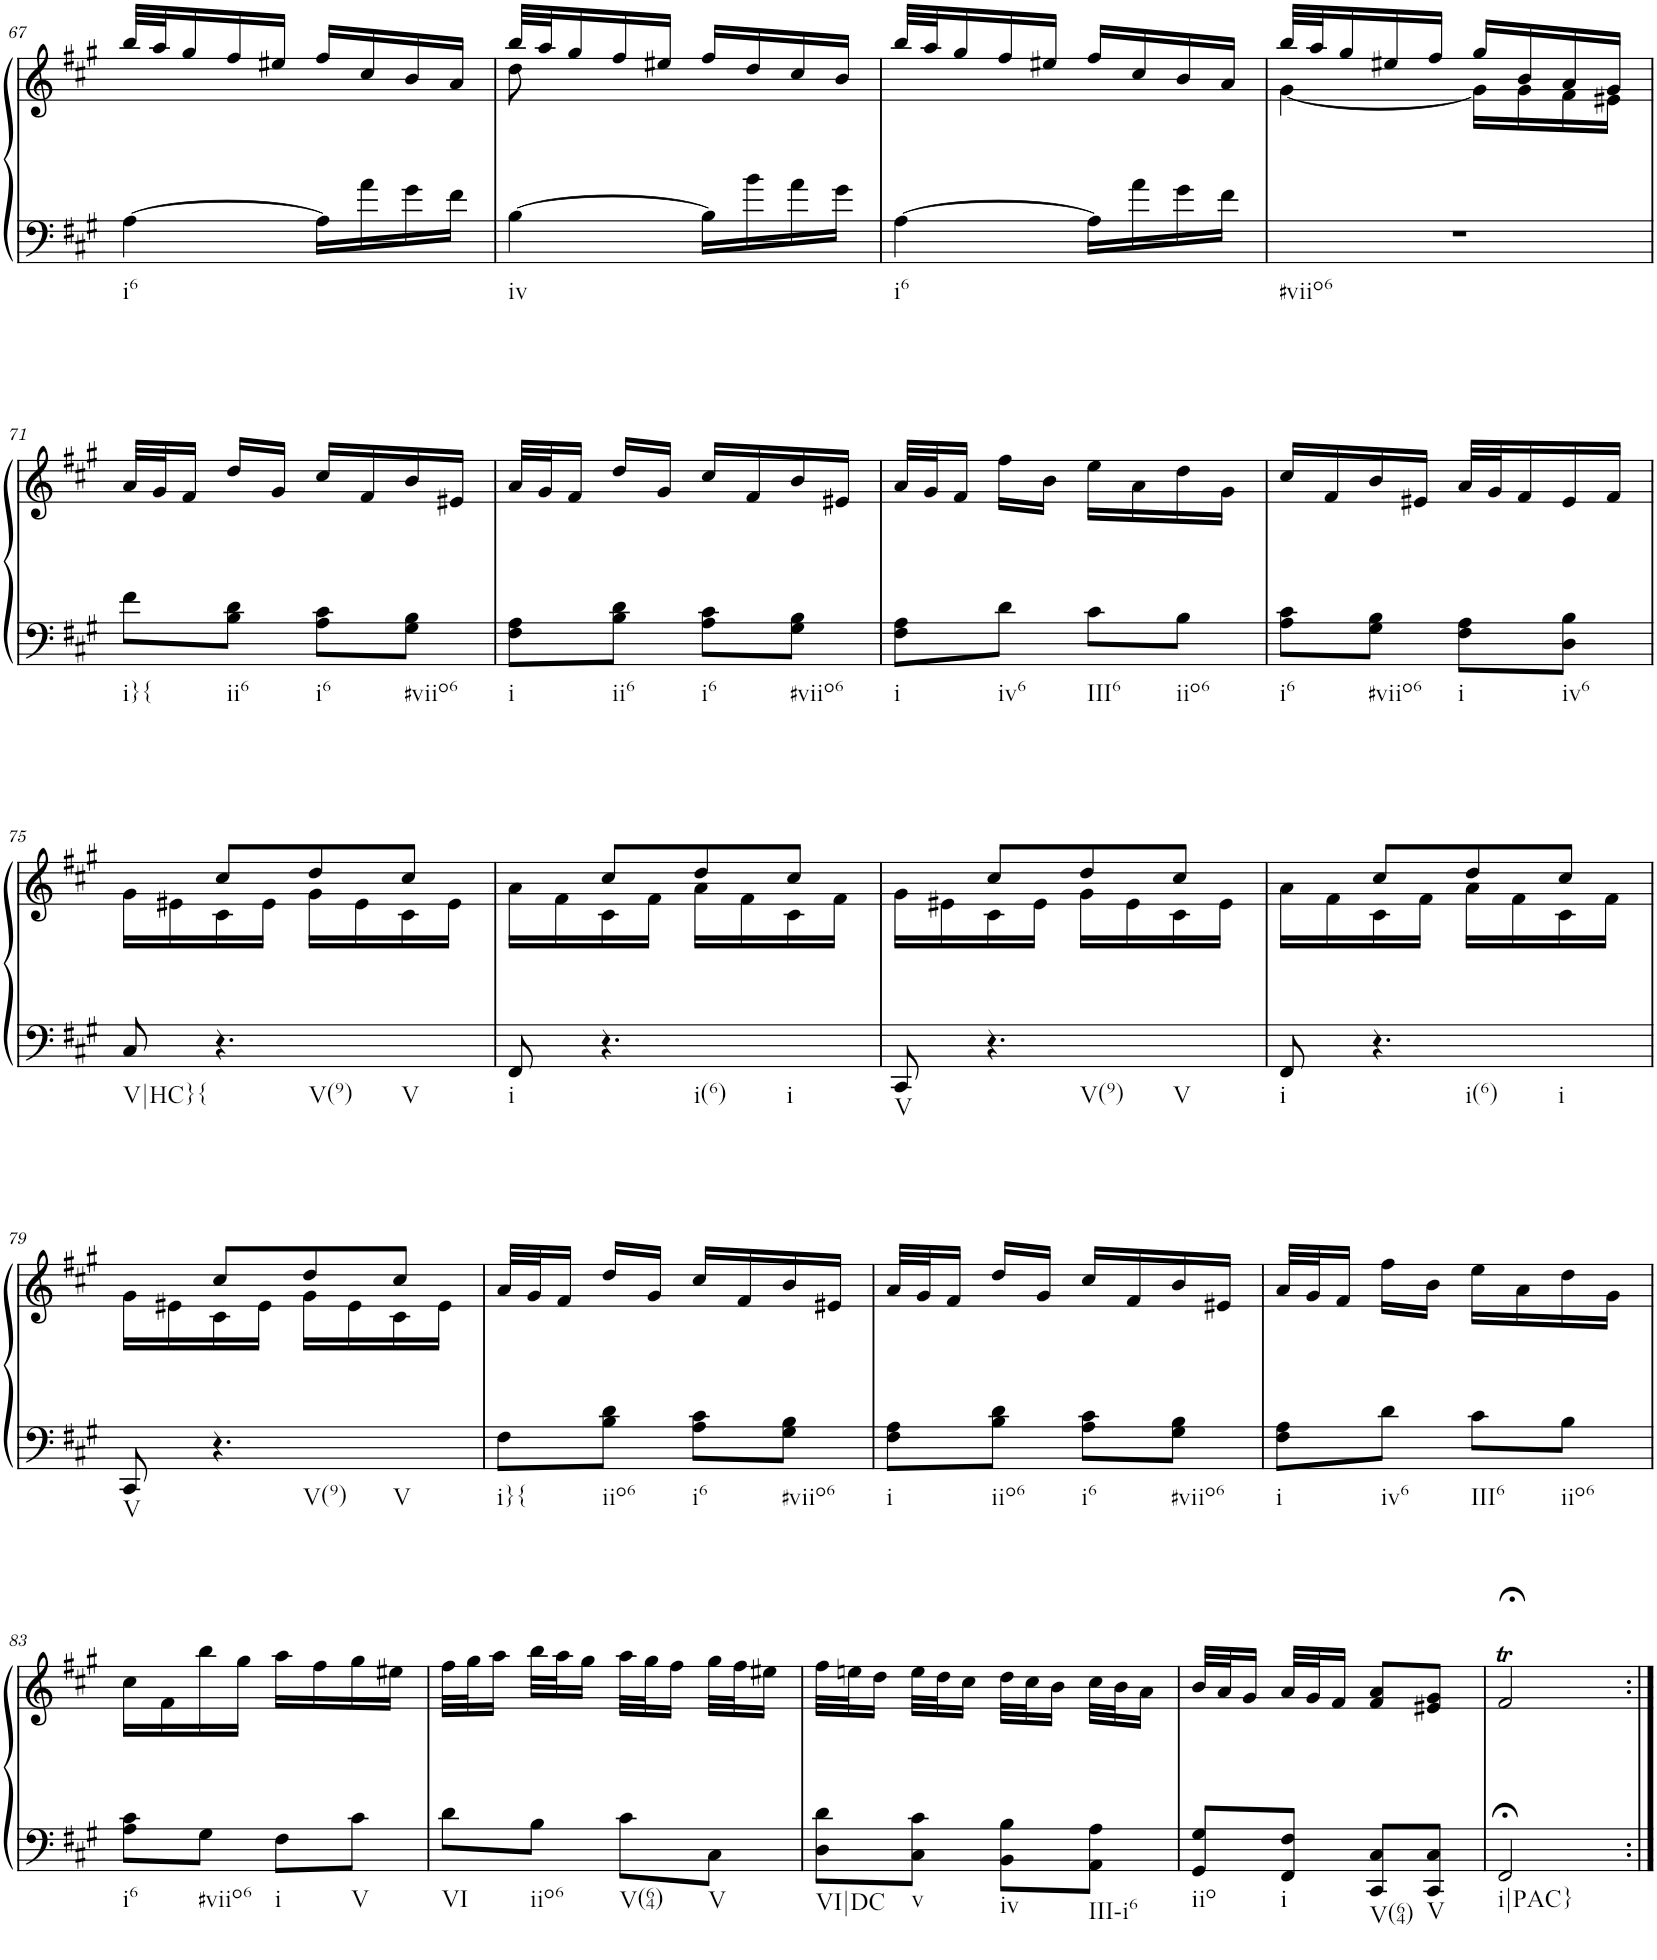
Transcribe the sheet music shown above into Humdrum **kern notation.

**kern	**kern
*part1	*part1
*staff2	*staff1
*I"Piano	*
*I'Pno.	*
!!LO:PB:g=z
*clefF4	*clefG2
*k[f#c#g#]	*k[f#c#g#]
*M2/4	*M2/4
=67	=67
!LO:TX:b:t=i6	!
[4A\	32bb/LLL
.	32aa/J
.	16gg#/
.	16ff#/
.	16ee#X/JJ
16A\LL]	16ff#/LL
16a\	16cc#/
16g#\	16b/
16f#\JJ	16a/JJ
=68	=68
*	*^
!LO:TX:b:t=iv	!	!
[4B\	32bb/LLL	8dd\
.	32aa/J	.
.	16gg#/	.
.	16ff#/	4.ryy
.	16ee#X/JJ	.
16B\LL]	16ff#/LL	.
16b\	16dd/	.
16a\	16cc#/	.
16g#\JJ	16b/JJ	.
*	*v	*v
=69	=69
!LO:TX:b:t=i6	!
[4A\	32bb/LLL
.	32aa/J
.	16gg#/
.	16ff#/
.	16ee#X/JJ
16A\LL]	16ff#/LL
16a\	16cc#/
16g#\	16b/
16f#\JJ	16a/JJ
=70	=70
*	*^
!LO:TX:b:t=#viio6	!	!
2r	32bb/LLL	[4g#\
.	32aa/J	.
.	16gg#/	.
.	16ee#X/	.
.	16ff#/JJ	.
.	16gg#/LL	16g#\LL]
.	16b/	16g#\
.	16a/	16f#\
.	16g#/JJ	16e#X\JJ
!!LO:LB:g=z
=71	=71	=71
!LO:TX:b:t=i}{	!	!
*	*v	*v
8f#\L	32a/LLL
.	32g#/J
.	16f#/JJ
!LO:TX:b:t=ii6	!
8B\ 8d\J	16dd/LL
.	16g#/JJ
!LO:TX:b:t=i6	!
8A\ 8c#\L	16cc#/LL
.	16f#/
!LO:TX:b:t=#viio6	!
8G#\ 8B\J	16b/
.	16e#X/JJ
=72	=72
!LO:TX:b:t=i	!
8F#\ 8A\L	32a/LLL
.	32g#/J
.	16f#/JJ
!LO:TX:b:t=ii6	!
8B\ 8d\J	16dd/LL
.	16g#/JJ
!LO:TX:b:t=i6	!
8A\ 8c#\L	16cc#/LL
.	16f#/
!LO:TX:b:t=#viio6	!
8G#\ 8B\J	16b/
.	16e#X/JJ
=73	=73
!LO:TX:b:t=i	!
8F#\ 8A\L	32a/LLL
.	32g#/J
.	16f#/JJ
!LO:TX:b:t=iv6	!
8d\J	16ff#\LL
.	16b\JJ
!LO:TX:b:t=III6	!
8c#\L	16ee\LL
.	16a\
!LO:TX:b:t=iio6	!
8B\J	16dd\
.	16g#\JJ
=74	=74
!LO:TX:b:t=i6	!
8A\ 8c#\L	16cc#/LL
.	16f#/
!LO:TX:b:t=#viio6	!
8G#\ 8B\J	16b/
.	16e#X/JJ
!LO:TX:b:t=i	!
8F#\ 8A\L	32a/LLL
.	32g#/J
.	16f#/
!LO:TX:b:t=iv6	!
8D\ 8B\J	16e#/
.	16f#/JJ
!!LO:LB:g=z
=75	=75
*	*^
!LO:TX:b:t=V|HC}{	!	!
8C#/	8ryy	16g#\LL
.	.	16e#X\
!LO:TX:b:t=V(9)	!	!
!LO:TX:b:t=V	!	!
4.r	8cc#/L	16c#\
.	.	16e#\JJ
.	8dd/	16g#\LL
.	.	16e#\
.	8cc#/J	16c#\
.	.	16e#\JJ
=76	=76	=76
!LO:TX:b:t=i	!	!
8FF#/	8ryy	16a\LL
.	.	16f#\
!LO:TX:b:t=i(6)	!	!
!LO:TX:b:t=i	!	!
4.r	8cc#/L	16c#\
.	.	16f#\JJ
.	8dd/	16a\LL
.	.	16f#\
.	8cc#/J	16c#\
.	.	16f#\JJ
=77	=77	=77
!LO:TX:b:t=V	!	!
8CC#/	8ryy	16g#\LL
.	.	16e#X\
!LO:TX:b:t=V(9)	!	!
!LO:TX:b:t=V	!	!
4.r	8cc#/L	16c#\
.	.	16e#\JJ
.	8dd/	16g#\LL
.	.	16e#\
.	8cc#/J	16c#\
.	.	16e#\JJ
=78	=78	=78
!LO:TX:b:t=i	!	!
8FF#/	8ryy	16a\LL
.	.	16f#\
!LO:TX:b:t=i(6)	!	!
!LO:TX:b:t=i	!	!
4.r	8cc#/L	16c#\
.	.	16f#\JJ
.	8dd/	16a\LL
.	.	16f#\
.	8cc#/J	16c#\
.	.	16f#\JJ
!!LO:LB:g=z	!!
=79	=79	=79
!LO:TX:b:t=V	!	!
8CC#/	8ryy	16g#\LL
.	.	16e#X\
!LO:TX:b:t=V(9)	!	!
!LO:TX:b:t=V	!	!
4.r	8cc#/L	16c#\
.	.	16e#\JJ
.	8dd/	16g#\LL
.	.	16e#\
.	8cc#/J	16c#\
.	.	16e#\JJ
=80	=80	=80
!LO:TX:b:t=i}{	!	!
*	*v	*v
8F#\L	32a/LLL
.	32g#/J
.	16f#/JJ
!LO:TX:b:t=iio6	!
8B\ 8d\J	16dd/LL
.	16g#/JJ
!LO:TX:b:t=i6	!
8A\ 8c#\L	16cc#/LL
.	16f#/
!LO:TX:b:t=#viio6	!
8G#\ 8B\J	16b/
.	16e#X/JJ
=81	=81
!LO:TX:b:t=i	!
8F#\ 8A\L	32a/LLL
.	32g#/J
.	16f#/JJ
!LO:TX:b:t=iio6	!
8B\ 8d\J	16dd/LL
.	16g#/JJ
!LO:TX:b:t=i6	!
8A\ 8c#\L	16cc#/LL
.	16f#/
!LO:TX:b:t=#viio6	!
8G#\ 8B\J	16b/
.	16e#X/JJ
=82	=82
!LO:TX:b:t=i	!
8F#\ 8A\L	32a/LLL
.	32g#/J
.	16f#/JJ
!LO:TX:b:t=iv6	!
8d\J	16ff#\LL
.	16b\JJ
!LO:TX:b:t=III6	!
8c#\L	16ee\LL
.	16a\
!LO:TX:b:t=iio6	!
8B\J	16dd\
.	16g#\JJ
!!LO:LB:g=z
=83	=83
!LO:TX:b:t=i6	!
8A\ 8c#\L	16cc#\LL
.	16f#\
!LO:TX:b:t=#viio6	!
8G#\J	16bb\
.	16gg#\JJ
!LO:TX:b:t=i	!
8F#\L	16aa\LL
.	16ff#\
!LO:TX:b:t=V	!
8c#\J	16gg#\
.	16ee#X\JJ
=84	=84
!LO:TX:b:t=VI	!
8d\L	32ff#\LLL
.	32gg#\J
.	16aa\JJ
!LO:TX:b:t=iio6	!
8B\J	32bb\LLL
.	32aa\J
.	16gg#\JJ
!LO:TX:b:t=V(64)	!
8c#\L	32aa\LLL
.	32gg#\J
.	16ff#\JJ
!LO:TX:b:t=V	!
8C#\J	32gg#\LLL
.	32ff#\J
.	16ee#X\JJ
=85	=85
!LO:TX:b:t=VI|DC	!
8D\ 8d\L	32ff#\LLL
.	32een\J
.	16dd\JJ
!LO:TX:b:t=v	!
8C#\ 8c#\J	32ee\LLL
.	32dd\J
.	16cc#\JJ
!LO:TX:b:t=iv	!
8BB\ 8B\L	32dd\LLL
.	32cc#\J
.	16b\JJ
!LO:TX:b:t=III-i6	!
8AA\ 8A\J	32cc#\LLL
.	32b\J
.	16a\JJ
=86	=86
!LO:TX:b:t=iio	!
8GG#/ 8G#/L	32b/LLL
.	32a/J
.	16g#/JJ
!LO:TX:b:t=i	!
8FF#/ 8F#/J	32a/LLL
.	32g#/J
.	16f#/JJ
!LO:TX:b:t=V(64)	!
8CC#/ 8C#/L	8f#/ 8a/L
!LO:TX:b:t=V	!
8CC#/ 8C#/J	8e#X/ 8g#/J
=87	=87
!LO:TX:b:t=i|PAC}	!
2FF#;</	2f#;<T/
=:|!	=:|!
*-	*-
